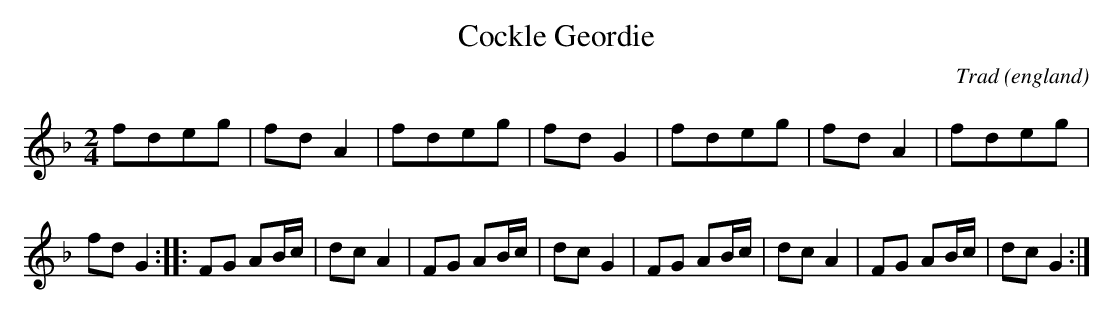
X:1
T:Cockle Geordie
O:england
C:Trad
M:2/4
K:F
f2d2e2g2|f2d2 A4|f2d2e2g2|f2d2 G4|f2d2e2g2|f2d2 A4|f2d2e2g2|f2d2 G4::\
F2G2 A2Bc|d2c2 A4 |F2G2 A2Bc|d2c2 G4 |F2G2 A2Bc|d2c2 A4 |F2G2 A2Bc|d2c2 G4 :|
